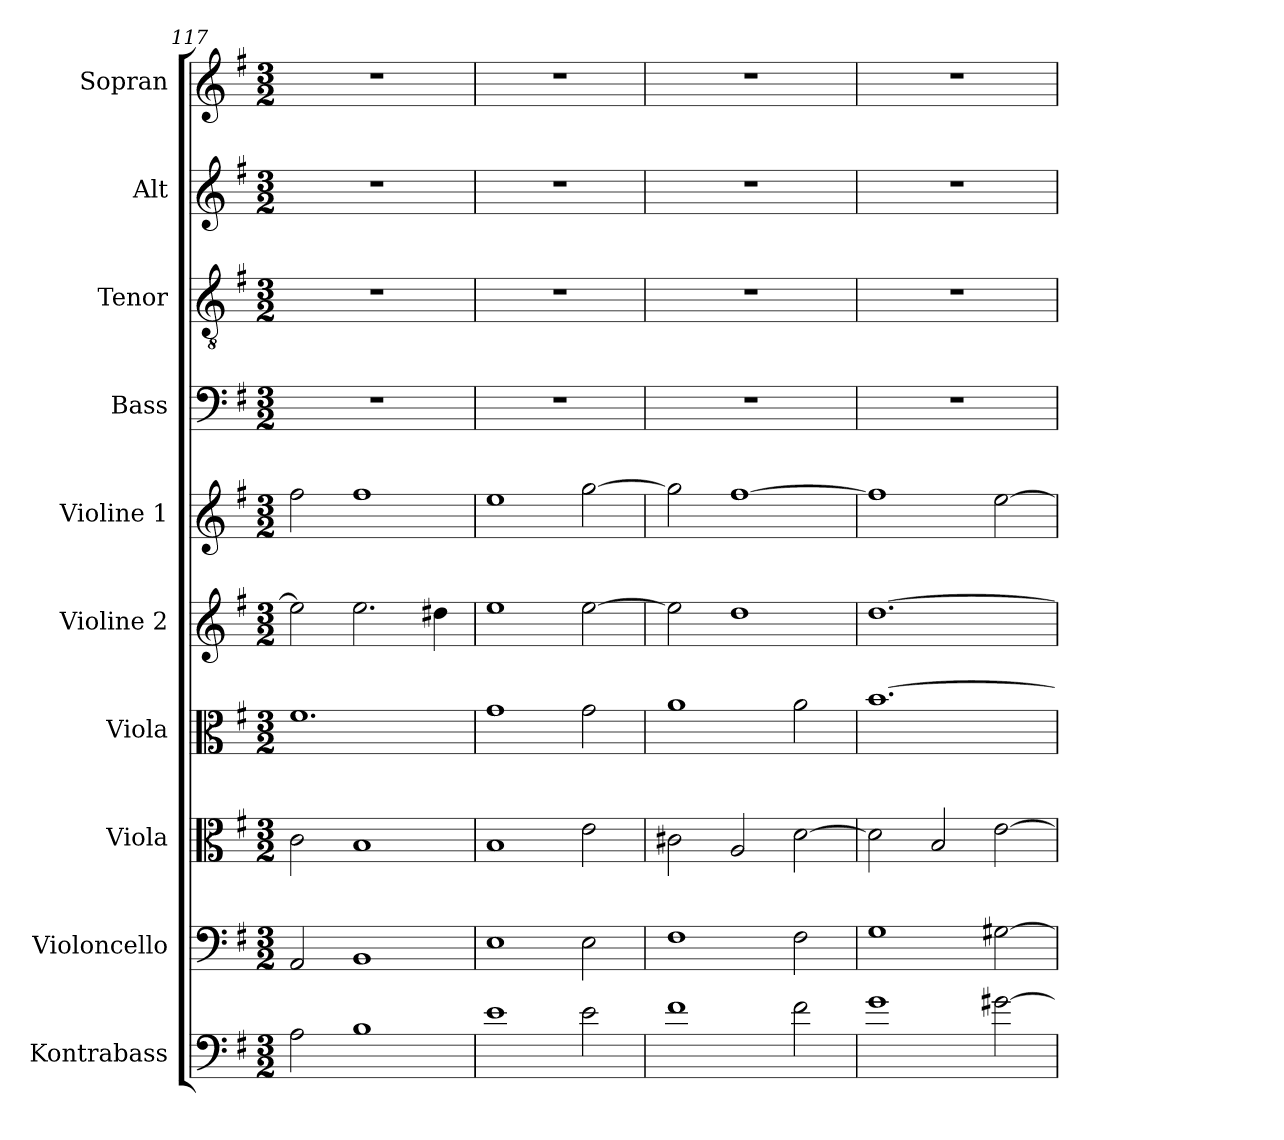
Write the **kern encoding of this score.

**kern	**kern	**kern	**kern	**kern	**kern	**kern	**kern	**kern	**kern
*part10	*part9	*part8	*part7	*part6	*part5	*part4	*part3	*part2	*part1
*staff10	*staff9	*staff8	*staff7	*staff6	*staff5	*staff4	*staff3	*staff2	*staff1
*I"Kontrabass	*I"Violoncello	*I"Viola	*I"Viola	*I"Violine 2	*I"Violine 1	*I"Bass	*I"Tenor	*I"Alt	*I"Sopran
*I'Kb.	*I'Vc.	*I'Vla.	*I'Vla.	*I'Vl. 2	*I'Vl. 1	*I'B.	*I'T.	*I'A.	*I'S.
*clefF4	*clefF4	*clefC3	*clefC3	*clefG2	*clefG2	*clefF4	*clefGv2	*clefG2	*clefG2
*ITrd7c12	*	*	*	*	*	*	*ITrd7c12	*	*
*k[f#]	*k[f#]	*k[f#]	*k[f#]	*k[f#]	*k[f#]	*k[f#]	*k[f#]	*k[f#]	*k[f#]
*G:	*G:	*G:	*G:	*G:	*G:	*G:	*G:	*G:	*G:
*M3/2	*M3/2	*M3/2	*M3/2	*M3/2	*M3/2	*M3/2	*M3/2	*M3/2	*M3/2
=117	=117	=117	=117	=117	=117	=117	=117	=117	=117
!	!	!	!	!	!	!LO:N:vis=1	!LO:N:vis=1	!LO:N:vis=1	!LO:N:vis=1
2AAi\	2AAi/	2ci\	1.f#i	2eei\]	2ff#i\	1.r	1.r	1.r	1.r
1BBi	1BBi	1Bi	.	2.eei\	1ff#i	.	.	.	.
.	.	.	.	4dd#Xi\	.	.	.	.	.
=118	=118	=118	=118	=118	=118	=118	=118	=118	=118
!	!	!	!	!	!	!LO:N:vis=1	!LO:N:vis=1	!LO:N:vis=1	!LO:N:vis=1
1Ei	1Ei	1Bi	1gi	1eei	1eei	1.r	1.r	1.r	1.r
2Ei\	2Ei\	2ei\	2gi\	[2eei\	[2ggi\	.	.	.	.
=119	=119	=119	=119	=119	=119	=119	=119	=119	=119
!	!	!	!	!	!	!LO:N:vis=1	!LO:N:vis=1	!LO:N:vis=1	!LO:N:vis=1
1F#i	1F#i	2c#Xi\	1ai	2eei\]	2ggi\]	1.r	1.r	1.r	1.r
.	.	2Ai/	.	1ddi	[1ff#i	.	.	.	.
2F#i\	2F#i\	[2di\	2ai\	.	.	.	.	.	.
=120	=120	=120	=120	=120	=120	=120	=120	=120	=120
!	!	!	!	!	!	!LO:N:vis=1	!LO:N:vis=1	!LO:N:vis=1	!LO:N:vis=1
1Gi	1Gi	2di\]	[1.bi	[1.ddi	1ff#i]	1.r	1.r	1.r	1.r
.	.	2Bi/	.	.	.	.	.	.	.
[2G#Xi\	[2G#Xi\	[2ei\	.	.	[2eei\	.	.	.	.
=	=	=	=	=	=	=	=	=	=
*-	*-	*-	*-	*-	*-	*-	*-	*-	*-
